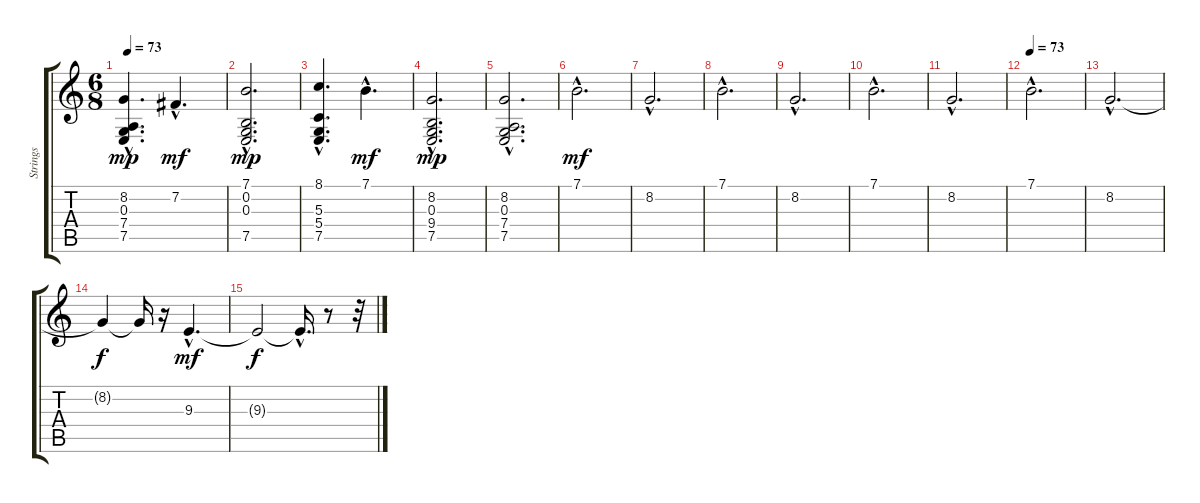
\track ("Strings" "Strings") {instrument stringensemble2}
\staff {score tabs}
\tuning (E4 B3 G3 D3 A2 E2) {hide}
\ts (6 8)
\tempo 73
\clef g2
\ks c
(8.2{hac} 0.3{hac} 7.4{hac} 7.5{hac}).4{d dy mp} 7.2{hac}.4{d dy mf} |
(7.1{hac} 0.2{hac} 0.3{hac} 7.5{hac}).2{d dy mp} |
(8.1{hac} 5.3{hac} 5.4{hac} 7.5{hac}).4{d} 7.1{hac}.4{d dy mf} |
(8.2{hac} 0.3{hac} 9.4{hac} 7.5{hac}).2{d dy mp} |
(8.2{hac} 0.3{hac} 7.4{hac} 7.5{hac}).2{d} |
7.1{hac}.2{d dy mf} |
8.2{hac}.2{d} |
7.1{hac}.2{d} |
8.2{hac}.2{d} |
7.1{hac}.2{d} |
8.2{hac}.2{d} |
\tempo 73
7.1{hac}.2{d} |
8.2{hac}.2{d} |
8.2{t}.4{dy f} 8.2{t}.16 r.16 9.3{hac}.4{d dy mf} |
9.3{t}.2{dy f} 9.3{hac t}.16{d} r.8 r.32
